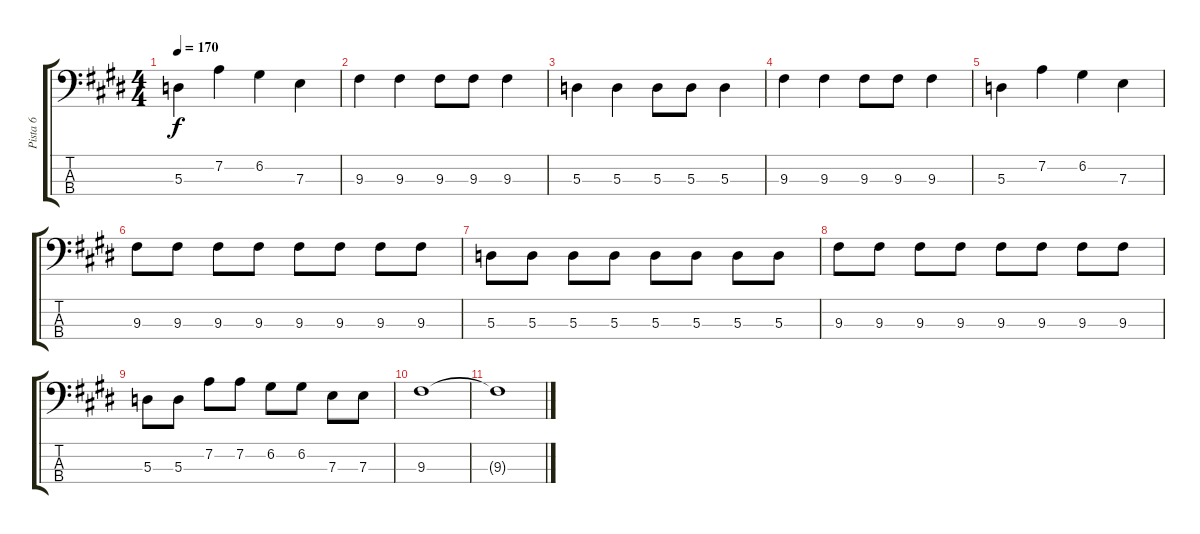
\track ("Pista 6" "Pista 6") {instrument electricbassfinger}
\staff {score tabs}
\tuning (G2 D2 A1 E1) {hide}
\ts (4 4)
\tempo 170
\clef f4
\ks e
5.3.4{dy f} 7.2.4 6.2.4 7.3.4 |
9.3.4 9.3.4 9.3.8 9.3.8 9.3.4 |
5.3.4 5.3.4 5.3.8 5.3.8 5.3.4 |
9.3.4 9.3.4 9.3.8 9.3.8 9.3.4 |
5.3.4 7.2.4 6.2.4 7.3.4 |
9.3.8 9.3.8 9.3.8 9.3.8 9.3.8 9.3.8 9.3.8 9.3.8 |
5.3.8 5.3.8 5.3.8 5.3.8 5.3.8 5.3.8 5.3.8 5.3.8 |
9.3.8 9.3.8 9.3.8 9.3.8 9.3.8 9.3.8 9.3.8 9.3.8 |
5.3.8 5.3.8 7.2.8 7.2.8 6.2.8 6.2.8 7.3.8 7.3.8 |
9.3.1 |
9.3{t}.1
